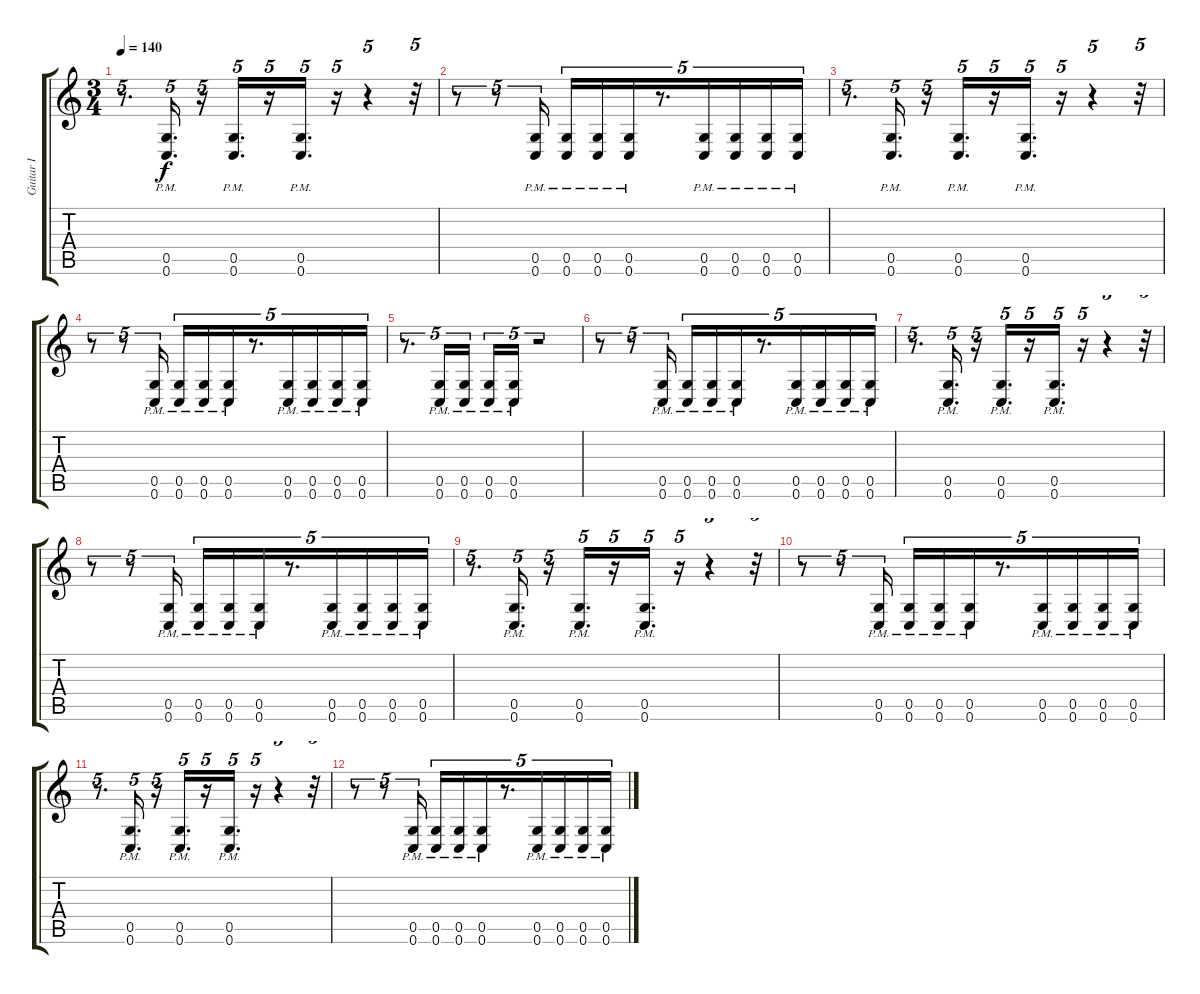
\track ("Guitar I" "Guitar I") {instrument distortionguitar}
\staff {score tabs}
\tuning (D4 A3 F3 C3 G2 C2) {hide}
\ts (3 4)
\tempo 140
\clef g2
\ks c
r.8{d tu (5 4) dy f} (0.5{pm} 0.6{pm}).16{d tu (5 4)} r.16{tu (5 4)} (0.5{pm} 0.6{pm}).16{d tu (5 4)} r.16{tu (5 4)} (0.5{pm} 0.6{pm}).16{d tu (5 4)} r.16{tu (5 4)} r.4{tu (5 4)} r.32{tu (5 4)} |
r.8{tu (5 4)} r.8{tu (5 4)} (0.5{pm} 0.6{pm}).16{tu (5 4)} (0.5{pm} 0.6{pm}).16{tu (5 4)} (0.5{pm} 0.6{pm}).16{tu (5 4)} (0.5{pm} 0.6{pm}).16{tu (5 4)} r.8{d tu (5 4)} (0.5{pm} 0.6{pm}).16{tu (5 4)} (0.5{pm} 0.6{pm}).16{tu (5 4)} (0.5{pm} 0.6{pm}).16{tu (5 4)} (0.5{pm} 0.6{pm}).16{tu (5 4)} |
r.8{d tu (5 4)} (0.5{pm} 0.6{pm}).16{d tu (5 4)} r.16{tu (5 4)} (0.5{pm} 0.6{pm}).16{d tu (5 4)} r.16{tu (5 4)} (0.5{pm} 0.6{pm}).16{d tu (5 4)} r.16{tu (5 4)} r.4{tu (5 4)} r.32{tu (5 4)} |
r.8{tu (5 4)} r.8{tu (5 4)} (0.5{pm} 0.6{pm}).16{tu (5 4)} (0.5{pm} 0.6{pm}).16{tu (5 4)} (0.5{pm} 0.6{pm}).16{tu (5 4)} (0.5{pm} 0.6{pm}).16{tu (5 4)} r.8{d tu (5 4)} (0.5{pm} 0.6{pm}).16{tu (5 4)} (0.5{pm} 0.6{pm}).16{tu (5 4)} (0.5{pm} 0.6{pm}).16{tu (5 4)} (0.5{pm} 0.6{pm}).16{tu (5 4)} |
r.8{d tu (5 4)} (0.5{pm} 0.6{pm}).16{tu (5 4)} (0.5{pm} 0.6{pm}).16{tu (5 4)} (0.5{pm} 0.6{pm}).16{tu (5 4)} (0.5{pm} 0.6{pm}).16{tu (5 4)} r.2{tu (5 4)} |
r.8{tu (5 4)} r.8{tu (5 4)} (0.5{pm} 0.6{pm}).16{tu (5 4)} (0.5{pm} 0.6{pm}).16{tu (5 4)} (0.5{pm} 0.6{pm}).16{tu (5 4)} (0.5{pm} 0.6{pm}).16{tu (5 4)} r.8{d tu (5 4)} (0.5{pm} 0.6{pm}).16{tu (5 4)} (0.5{pm} 0.6{pm}).16{tu (5 4)} (0.5{pm} 0.6{pm}).16{tu (5 4)} (0.5{pm} 0.6{pm}).16{tu (5 4)} |
r.8{d tu (5 4)} (0.5{pm} 0.6{pm}).16{d tu (5 4)} r.16{tu (5 4)} (0.5{pm} 0.6{pm}).16{d tu (5 4)} r.16{tu (5 4)} (0.5{pm} 0.6{pm}).16{d tu (5 4)} r.16{tu (5 4)} r.4{tu (5 4)} r.32{tu (5 4)} |
r.8{tu (5 4)} r.8{tu (5 4)} (0.5{pm} 0.6{pm}).16{tu (5 4)} (0.5{pm} 0.6{pm}).16{tu (5 4)} (0.5{pm} 0.6{pm}).16{tu (5 4)} (0.5{pm} 0.6{pm}).16{tu (5 4)} r.8{d tu (5 4)} (0.5{pm} 0.6{pm}).16{tu (5 4)} (0.5{pm} 0.6{pm}).16{tu (5 4)} (0.5{pm} 0.6{pm}).16{tu (5 4)} (0.5{pm} 0.6{pm}).16{tu (5 4)} |
r.8{d tu (5 4)} (0.5{pm} 0.6{pm}).16{d tu (5 4)} r.16{tu (5 4)} (0.5{pm} 0.6{pm}).16{d tu (5 4)} r.16{tu (5 4)} (0.5{pm} 0.6{pm}).16{d tu (5 4)} r.16{tu (5 4)} r.4{tu (5 4)} r.32{tu (5 4)} |
r.8{tu (5 4)} r.8{tu (5 4)} (0.5{pm} 0.6{pm}).16{tu (5 4)} (0.5{pm} 0.6{pm}).16{tu (5 4)} (0.5{pm} 0.6{pm}).16{tu (5 4)} (0.5{pm} 0.6{pm}).16{tu (5 4)} r.8{d tu (5 4)} (0.5{pm} 0.6{pm}).16{tu (5 4)} (0.5{pm} 0.6{pm}).16{tu (5 4)} (0.5{pm} 0.6{pm}).16{tu (5 4)} (0.5{pm} 0.6{pm}).16{tu (5 4)} |
r.8{d tu (5 4)} (0.5{pm} 0.6{pm}).16{d tu (5 4)} r.16{tu (5 4)} (0.5{pm} 0.6{pm}).16{d tu (5 4)} r.16{tu (5 4)} (0.5{pm} 0.6{pm}).16{d tu (5 4)} r.16{tu (5 4)} r.4{tu (5 4)} r.32{tu (5 4)} |
r.8{tu (5 4)} r.8{tu (5 4)} (0.5{pm} 0.6{pm}).16{tu (5 4)} (0.5{pm} 0.6{pm}).16{tu (5 4)} (0.5{pm} 0.6{pm}).16{tu (5 4)} (0.5{pm} 0.6{pm}).16{tu (5 4)} r.8{d tu (5 4)} (0.5{pm} 0.6{pm}).16{tu (5 4)} (0.5{pm} 0.6{pm}).16{tu (5 4)} (0.5{pm} 0.6{pm}).16{tu (5 4)} (0.5{pm} 0.6{pm}).16{tu (5 4)}
